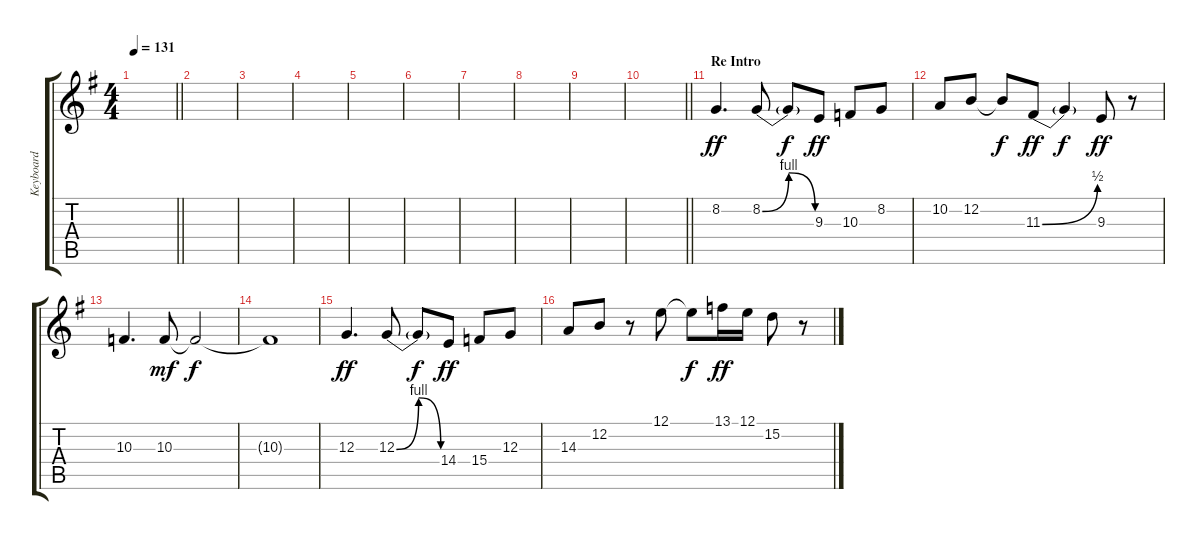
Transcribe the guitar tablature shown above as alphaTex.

\track ("Keyboard" "Keyboard") {instrument lead1square}
\staff {score tabs}
\tuning (E4 B3 G3 D3 A2 E2) {hide}
\ts (4 4)
\tempo 131
\clef g2
\barLineRight lightlight
\ks g
|
|
|
|
|
|
|
|
|
\barLineRight lightlight
|
\section ("" "Re Intro")
8.2.4{d dy ff volume 12 instrument lead1square} 8.2{be (bendrelease 0 0 26 4 41 4 60 0)}.8 8.2{t}.8{dy f} 9.3.8{dy ff} 10.3.8 8.2.8 |
10.2.8 12.2.8 12.2{t}.8{dy f} 11.3{be (bend 0 0 60 2)}.8{dy ff} 11.3{t}.4{dy f} 9.3.8{dy ff} r.8 |
10.3.4{d} 10.3.8{dy mf} 10.3{t}.2{dy f} |
10.3{t}.1 |
12.3.4{d dy ff} 12.3{be (bendrelease 0 0 26 4 41 4 60 0)}.8 12.3{t}.8{dy f} 14.4.8{dy ff} 15.4.8 12.3.8 |
14.3.8 12.2.8 r.8 12.1.8 12.1{t}.8{dy f} 13.1.16{dy ff} 12.1.16 15.2.8 r.8
